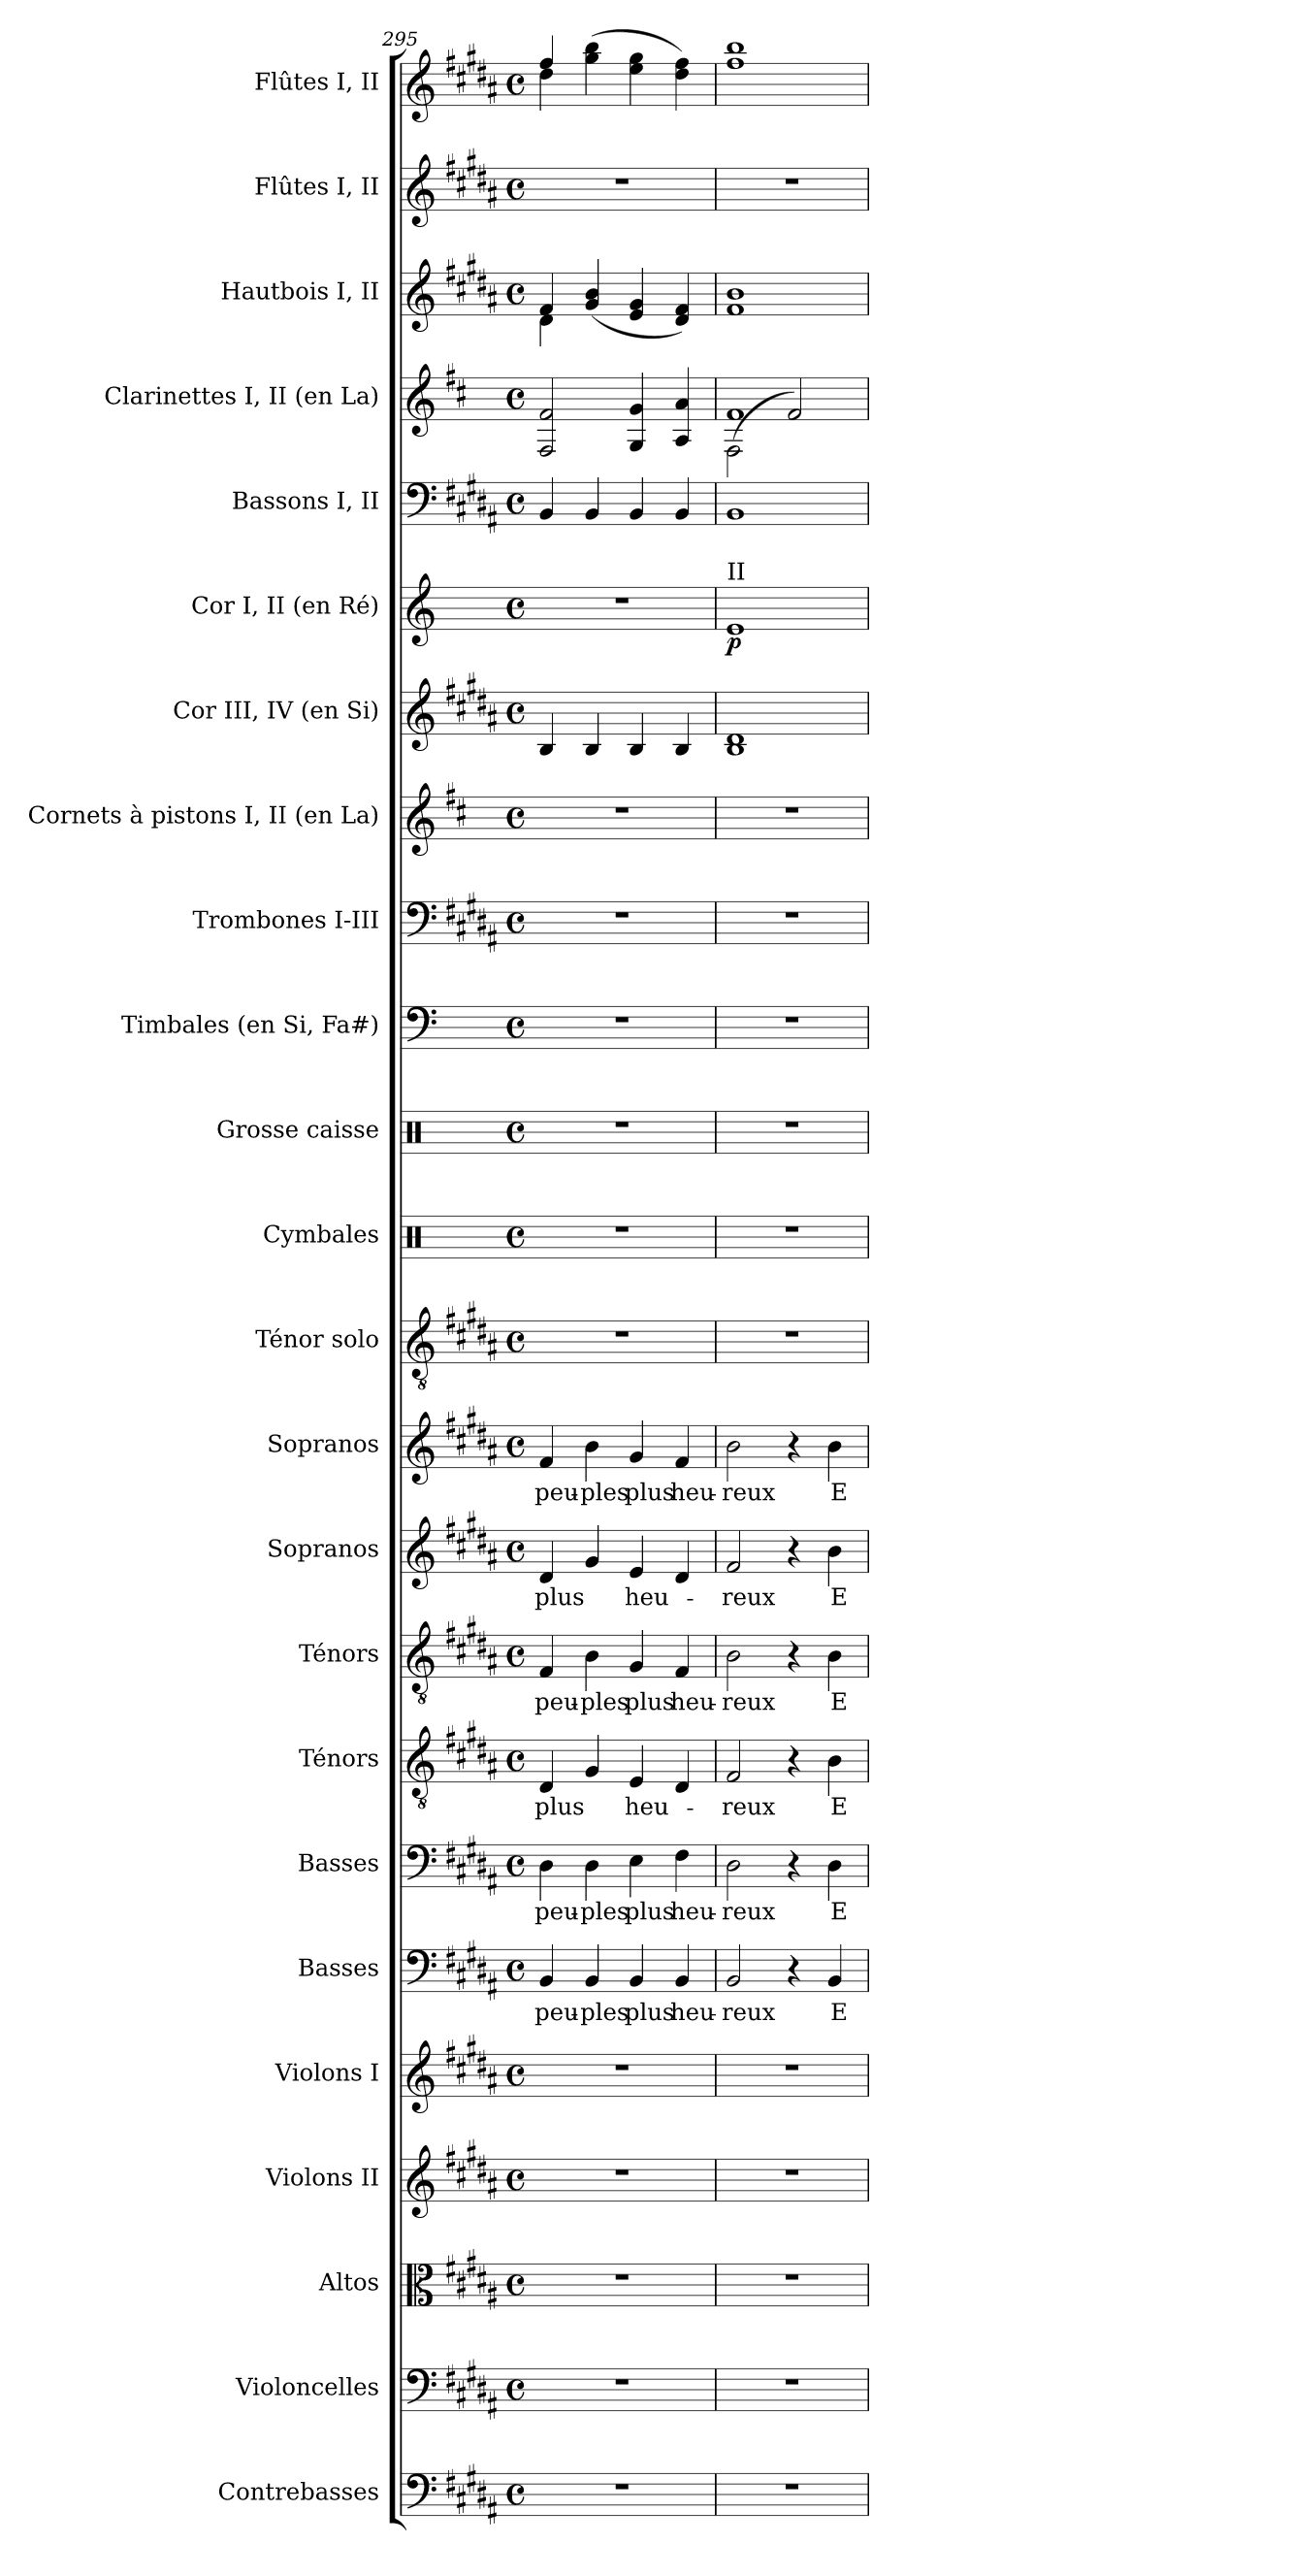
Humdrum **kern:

**kern	**kern	**kern	**kern	**kern	**kern	**text	**kern	**text	**kern	**text	**kern	**text	**kern	**text	**kern	**text	**kern	**kern	**kern	**kern	**kern	**kern	**kern	**kern	**dynam	**kern	**kern	**kern	**kern	**kern
*part24	*part23	*part22	*part21	*part20	*part19	*part19	*part18	*part18	*part17	*part17	*part16	*part16	*part15	*part15	*part14	*part14	*part13	*part12	*part11	*part10	*part9	*part8	*part7	*part6	*part6	*part5	*part4	*part3	*part2	*part1
*staff24	*staff23	*staff22	*staff21	*staff20	*staff19	*staff19	*staff18	*staff18	*staff17	*staff17	*staff16	*staff16	*staff15	*staff15	*staff14	*staff14	*staff13	*staff12	*staff11	*staff10	*staff9	*staff8	*staff7	*staff6	*staff6	*staff5	*staff4	*staff3	*staff2	*staff1
*I"Contrebasses	*I"Violoncelles	*I"Altos	*I"Violons II	*I"Violons I	*I"Basses	*	*I"Basses	*	*I"Ténors	*	*I"Ténors	*	*I"Sopranos	*	*I"Sopranos	*	*I"Ténor solo	*I"Cymbales	*I"Grosse caisse	*I"Timbales (en Si, Fa#)	*I"Trombones I-III	*I"Cornets à pistons I, II (en La)	*I"Cor III, IV (en Si)	*I"Cor I, II (en Ré)	*	*I"Bassons I, II	*I"Clarinettes I, II (en La)	*I"Hautbois I, II	*I"Flûtes I, II	*I"Flûtes I, II
*I'Cb.	*I'Vlles	*I'Altos	*I'Vns II	*I'Vns I	*I'Basses	*	*I'Basses	*	*I'Tén.	*	*I'Tén.	*	*I'Sopr.	*	*I'Sopr.	*	*I'Tén. solo	*I'Cym.	*I'G. c.	*I'Timb.	*I'Trb.	*I'C.à p. (La)	*I'Cor (Si)	*I'Cor (Ré)	*	*I'Bns	*I'Cl. (La)	*I'Hb.	*I'Fl.	*I'Fl.
*clefF4	*clefF4	*clefC3	*clefG2	*clefG2	*clefF4	*	*clefF4	*	*clefGv2	*	*clefGv2	*	*clefG2	*	*clefG2	*	*clefGv2	*clefX	*clefX	*clefF4	*clefF4	*clefG2	*clefG2	*clefG2	*	*clefF4	*clefG2	*clefG2	*clefG2	*clefG2
*ITrd7c12	*	*	*	*	*	*	*	*	*ITrd7c12	*	*ITrd7c12	*	*	*	*	*	*ITrd7c12	*	*	*	*	*ITrd2c3	*ITrd8c13	*ITrd6c10	*	*	*ITrd2c3	*	*	*
*k[f#c#g#d#a#]	*k[f#c#g#d#a#]	*k[f#c#g#d#a#]	*k[f#c#g#d#a#]	*k[f#c#g#d#a#]	*k[f#c#g#d#a#]	*	*k[f#c#g#d#a#]	*	*k[f#c#g#d#a#]	*	*k[f#c#g#d#a#]	*	*k[f#c#g#d#a#]	*	*k[f#c#g#d#a#]	*	*k[f#c#g#d#a#]	*k[]	*k[]	*k[]	*k[f#c#g#d#a#]	*k[f#c#g#d#a#]	*k[f#c#g#d#a#]	*k[f#c#]	*	*k[f#c#g#d#a#]	*k[f#c#g#d#a#]	*k[f#c#g#d#a#]	*k[f#c#g#d#a#]	*k[f#c#g#d#a#]
*B:	*B:	*B:	*B:	*B:	*B:	*	*B:	*	*B:	*	*B:	*	*B:	*	*B:	*	*B:	*C:	*C:	*C:	*B:	*B:	*B:	*D:	*	*B:	*B:	*B:	*B:	*B:
*M4/4	*M4/4	*M4/4	*M4/4	*M4/4	*M4/4	*	*M4/4	*	*M4/4	*	*M4/4	*	*M4/4	*	*M4/4	*	*M4/4	*M4/4	*M4/4	*M4/4	*M4/4	*M4/4	*M4/4	*M4/4	*	*M4/4	*M4/4	*M4/4	*M4/4	*M4/4
*met(c)	*met(c)	*met(c)	*met(c)	*met(c)	*met(c)	*	*met(c)	*	*met(c)	*	*met(c)	*	*met(c)	*	*met(c)	*	*met(c)	*met(c)	*met(c)	*met(c)	*met(c)	*met(c)	*met(c)	*met(c)	*	*met(c)	*met(c)	*met(c)	*met(c)	*met(c)
=295	=295	=295	=295	=295	=295	=295	=295	=295	=295	=295	=295	=295	=295	=295	=295	=295	=295	=295	=295	=295	=295	=295	=295	=295	=295	=295	=295	=295	=295	=295
!	!	!	!	!	!	!LO:LY:b:color=#000000	!	!	!	!	!	!	!	!	!	!	!	!	!	!	!	!	!	!	!	!	!	!	!	!
!	!	!	!	!	!	!	!	!LO:LY:b:color=#000000	!	!	!	!	!	!	!	!	!	!	!	!	!	!	!	!	!	!	!	!	!	!
!	!	!	!	!	!	!	!	!	!	!LO:LY:b:color=#000000	!	!	!	!	!	!	!	!	!	!	!	!	!	!	!	!	!	!	!	!
!	!	!	!	!	!	!	!	!	!	!	!	!LO:LY:b:color=#000000	!	!	!	!	!	!	!	!	!	!	!	!	!	!	!	!	!	!
!	!	!	!	!	!	!	!	!	!	!	!	!	!	!LO:LY:b:color=#000000	!	!	!	!	!	!	!	!	!	!	!	!	!	!	!	!
!	!	!	!	!	!	!	!	!	!	!	!	!	!	!	!	!LO:LY:b:color=#000000	!	!	!	!	!	!	!	!	!	!	!	!	!	!
*	*	*	*	*	*	*	*	*	*	*	*	*	*	*	*	*	*	*	*	*	*	*	*	*	*	*	*	*^	*	*^
1r	1r	1r	1r	1r	4BBi/	peu-	4D#i\	peu-	4DD#i/	plus	4FF#i/	peu-	4d#i/	plus	4f#i/	peu-	1r	1r	1r	1r	1r	1r	4BBi/	1r	.	4BBi/	2D#i/ 2d#i	4f#i/	4d#i\	1r	4ff#i/	4dd#i\
!	!	!	!	!	!	!LO:LY:b:color=#000000	!	!	!	!	!	!	!	!	!	!	!	!	!	!	!	!	!	!	!	!	!	!	!	!	!	!
!	!	!	!	!	!	!	!	!LO:LY:b:color=#000000	!	!	!	!	!	!	!	!	!	!	!	!	!	!	!	!	!	!	!	!	!	!	!	!
!	!	!	!	!	!	!	!	!	!	!	!	!LO:LY:b:color=#000000	!	!	!	!	!	!	!	!	!	!	!	!	!	!	!	!	!	!	!	!
!	!	!	!	!	!	!	!	!	!	!	!	!	!	!	!	!LO:LY:b:color=#000000	!	!	!	!	!	!	!	!	!	!	!	!	!	!	!	!
.	.	.	.	.	4BBi/	-ples	4D#i\	-ples	4GG#i/	.	4BBi\	-ples	4g#i/	.	4bi\	-ples	.	.	.	.	.	.	4BBi/	.	.	4BBi/	.	(4g#i/ 4bi	2.ryy	.	(4gg#i\ 4bbi	2.ryy
!	!	!	!	!	!	!LO:LY:b:color=#000000	!	!	!	!	!	!	!	!	!	!	!	!	!	!	!	!	!	!	!	!	!	!	!	!	!	!
!	!	!	!	!	!	!	!	!LO:LY:b:color=#000000	!	!	!	!	!	!	!	!	!	!	!	!	!	!	!	!	!	!	!	!	!	!	!	!
!	!	!	!	!	!	!	!	!	!	!LO:LY:b:color=#000000	!	!	!	!	!	!	!	!	!	!	!	!	!	!	!	!	!	!	!	!	!	!
!	!	!	!	!	!	!	!	!	!	!	!	!LO:LY:b:color=#000000	!	!	!	!	!	!	!	!	!	!	!	!	!	!	!	!	!	!	!	!
!	!	!	!	!	!	!	!	!	!	!	!	!	!	!LO:LY:b:color=#000000	!	!	!	!	!	!	!	!	!	!	!	!	!	!	!	!	!	!
!	!	!	!	!	!	!	!	!	!	!	!	!	!	!	!	!LO:LY:b:color=#000000	!	!	!	!	!	!	!	!	!	!	!	!	!	!	!	!
.	.	.	.	.	4BBi/	plus	4Ei\	plus	4EEi/	heu-	4GG#i/	plus	4ei/	heu-	4g#i/	plus	.	.	.	.	.	.	4BBi/	.	.	4BBi/	4Ei/ 4ei	4ei/ 4g#i	.	.	4eei\ 4gg#i	.
!	!	!	!	!	!	!LO:LY:b:color=#000000	!	!	!	!	!	!	!	!	!	!	!	!	!	!	!	!	!	!	!	!	!	!	!	!	!	!
!	!	!	!	!	!	!	!	!LO:LY:b:color=#000000	!	!	!	!	!	!	!	!	!	!	!	!	!	!	!	!	!	!	!	!	!	!	!	!
!	!	!	!	!	!	!	!	!	!	!	!	!LO:LY:b:color=#000000	!	!	!	!	!	!	!	!	!	!	!	!	!	!	!	!	!	!	!	!
!	!	!	!	!	!	!	!	!	!	!	!	!	!	!	!	!LO:LY:b:color=#000000	!	!	!	!	!	!	!	!	!	!	!	!	!	!	!	!
.	.	.	.	.	4BBi/	heu-	4F#i\	heu-	4DD#i/	.	4FF#i/	heu-	4d#i/	.	4f#i/	heu-	.	.	.	.	.	.	4BBi/	.	.	4BBi/	4F#i/ 4f#i	4d#i/ 4f#i)	.	.	4dd#i\ 4ff#i)	.
!!LO:PB:g=z	!!
=296	=296	=296	=296	=296	=296	=296	=296	=296	=296	=296	=296	=296	=296	=296	=296	=296	=296	=296	=296	=296	=296	=296	=296	=296	=296	=296	=296	=296	=296	=296	=296	=296
!	!	!	!	!	!	!LO:LY:b:color=#000000	!	!	!	!	!	!	!	!	!	!	!	!	!	!	!	!	!	!	!	!	!	!	!	!	!	!
!	!	!	!	!	!	!	!	!LO:LY:b:color=#000000	!	!	!	!	!	!	!	!	!	!	!	!	!	!	!	!	!	!	!	!	!	!	!	!
!	!	!	!	!	!	!	!	!	!	!LO:LY:b:color=#000000	!	!	!	!	!	!	!	!	!	!	!	!	!	!	!	!	!	!	!	!	!	!
!	!	!	!	!	!	!	!	!	!	!	!	!LO:LY:b:color=#000000	!	!	!	!	!	!	!	!	!	!	!	!	!	!	!	!	!	!	!	!
!	!	!	!	!	!	!	!	!	!	!	!	!	!	!LO:LY:b:color=#000000	!	!	!	!	!	!	!	!	!	!	!	!	!	!	!	!	!	!
!	!	!	!	!	!	!	!	!	!	!	!	!	!	!	!	!	!	!	!	!	!	!	!	!LO:TX:a:t=II	!	!	!	!	!	!	!	!
!	!	!	!	!	!	!	!	!	!	!	!	!	!	!	!	!LO:LY:b:color=#000000	!	!	!	!	!	!	!	!	!	!	!	!	!	!	!	!
*	*	*	*	*	*	*	*	*	*	*	*	*	*	*	*	*	*	*	*	*	*	*	*	*	*	*	*^	*	*	*	*	*
1r	1r	1r	1r	1r	2BBi/	-reux	2D#i\	-reux	2FF#i/	-reux	2BBi\	-reux	2f#i/	-reux	2bi\	-reux	1r	1r	1r	1r	1r	1r	1BBi 1D#i	1F#i	p	1BBi	1d#i	(2D#i\	1bi	1f#i	1r	1bbi	1ff#i
.	.	.	.	.	4r	.	4r	.	4r	.	4r	.	4r	.	4r	.	.	.	.	.	.	.	.	.	.	.	.	2d#i/)	.	.	.	.	.
!	!	!	!	!	!	!LO:LY:b:color=#000000	!	!	!	!	!	!	!	!	!	!	!	!	!	!	!	!	!	!	!	!	!	!	!	!	!	!	!
!	!	!	!	!	!	!	!	!LO:LY:b:color=#000000	!	!	!	!	!	!	!	!	!	!	!	!	!	!	!	!	!	!	!	!	!	!	!	!	!
!	!	!	!	!	!	!	!	!	!	!LO:LY:b:color=#000000	!	!	!	!	!	!	!	!	!	!	!	!	!	!	!	!	!	!	!	!	!	!	!
!	!	!	!	!	!	!	!	!	!	!	!	!LO:LY:b:color=#000000	!	!	!	!	!	!	!	!	!	!	!	!	!	!	!	!	!	!	!	!	!
!	!	!	!	!	!	!	!	!	!	!	!	!	!	!LO:LY:b:color=#000000	!	!	!	!	!	!	!	!	!	!	!	!	!	!	!	!	!	!	!
!	!	!	!	!	!	!	!	!	!	!	!	!	!	!	!	!LO:LY:b:color=#000000	!	!	!	!	!	!	!	!	!	!	!	!	!	!	!	!	!
.	.	.	.	.	4BBi/	E-	4D#i\	E-	4BBi\	E-	4BBi\	E-	4bi\	E-	4bi\	E-	.	.	.	.	.	.	.	.	.	.	.	.	.	.	.	.	.
*	*	*	*	*	*	*	*	*	*	*	*	*	*	*	*	*	*	*	*	*	*	*	*	*	*	*	*v	*v	*	*	*	*v	*v
*	*	*	*	*	*	*	*	*	*	*	*	*	*	*	*	*	*	*	*	*	*	*	*	*	*	*	*	*v	*v	*	*
=	=	=	=	=	=	=	=	=	=	=	=	=	=	=	=	=	=	=	=	=	=	=	=	=	=	=	=	=	=	=
*-	*-	*-	*-	*-	*-	*-	*-	*-	*-	*-	*-	*-	*-	*-	*-	*-	*-	*-	*-	*-	*-	*-	*-	*-	*-	*-	*-	*-	*-	*-
